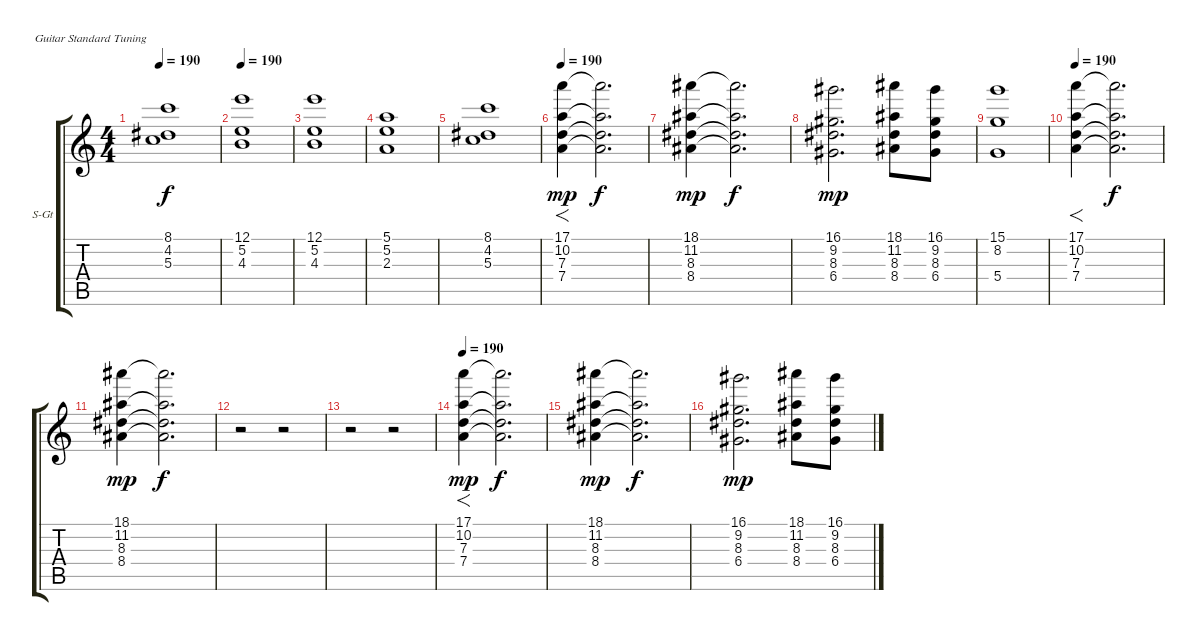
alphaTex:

\bracketExtendMode groupsimilarinstruments
\firstSystemTrackNameOrientation horizontal
\otherSystemsTrackNameOrientation horizontal
\track ("Martin - Keyboard2" "S-Gt") {instrument choiraahs}
\staff {score tabs}
\tuning (E4 B3 G3 D3 A2 E2)
\displaytranspose 12
\ts (4 4)
\tempo 190
\clef g2
\ks c
(8.1 4.2 5.3).1{dy f} |
\tempo 190
(12.1 5.2 4.3).1 |
(12.1 5.2 4.3).1 |
(5.1 5.2 2.3).1 |
(8.1 4.2 5.3).1 |
\tempo 190
(17.1 10.2 7.3 7.4).4{f dy mp} (17.1{t} 10.2{t} 7.3{t} 7.4{t}).2{d dy f} |
(18.1 11.2 8.3 8.4).4{dy mp} (18.1{t} 11.2{t} 8.3{t} 8.4{t}).2{d dy f} |
(16.1 9.2 8.3 6.4).2{d dy mp} (18.1 11.2 8.3 8.4).8 (16.1 9.2 8.3 6.4).8 |
(15.1 8.2 5.4).1 |
\tempo 190
(17.1 10.2 7.3 7.4).4{f} (17.1{t} 10.2{t} 7.3{t} 7.4{t}).2{d dy f} |
(18.1 11.2 8.3 8.4).4{dy mp} (18.1{t} 11.2{t} 8.3{t} 8.4{t}).2{d dy f} |
r.2 r.2 |
r.2 r.2 |
\tempo 190
(17.1 10.2 7.3 7.4).4{f dy mp} (17.1{t} 10.2{t} 7.3{t} 7.4{t}).2{d dy f} |
(18.1 11.2 8.3 8.4).4{dy mp} (18.1{t} 11.2{t} 8.3{t} 8.4{t}).2{d dy f} |
(16.1 9.2 8.3 6.4).2{d dy mp} (18.1 11.2 8.3 8.4).8 (16.1 9.2 8.3 6.4).8
